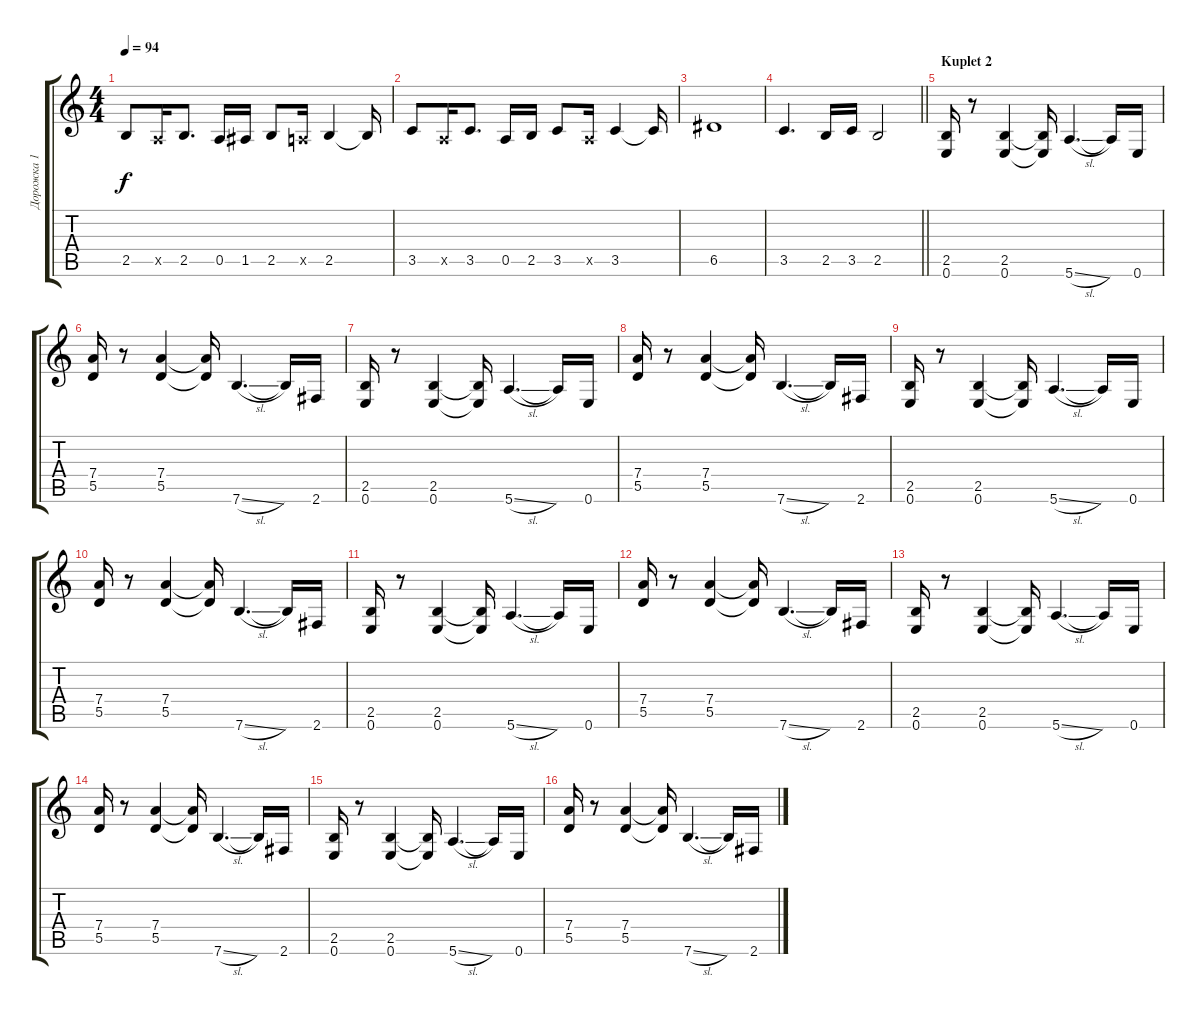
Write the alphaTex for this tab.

\track ("Дорожка 1" "Дорожка 1") {instrument acousticguitarsteel}
\staff {score tabs}
\tuning (E4 B3 G3 D3 A2 E2) {hide}
\ts (4 4)
\tempo 94
\clef g2
\ks c
2.5.8{dy f} 0.5{x}.16 2.5.8{d} 0.5.16 1.5.16 2.5.8 0.5{x}.16 2.5.4 2.5{t}.16 |
3.5.8 0.5{x}.16 3.5.8{d} 0.5.16 2.5.16 3.5.8 0.5{x}.16 3.5.4 3.5{t}.16 |
6.5.1 |
\barLineRight lightlight
3.5.4{d} 2.5.16 3.5.16 2.5.2 |
\section ("" "Kuplet 2")
(2.5 0.6).16 r.8 (2.5 0.6).4 (2.5{t} 0.6{t}).16 5.6{sl}.4{d} 5.6{t}.16 0.6.16 |
(7.4 5.5).16 r.8 (7.4 5.5).4 (7.4{t} 5.5{t}).16 7.6{sl}.4{d} 7.6{t}.16 2.6.16 |
(2.5 0.6).16 r.8 (2.5 0.6).4 (2.5{t} 0.6{t}).16 5.6{sl}.4{d} 5.6{t}.16 0.6.16 |
(7.4 5.5).16 r.8 (7.4 5.5).4 (7.4{t} 5.5{t}).16 7.6{sl}.4{d} 7.6{t}.16 2.6.16 |
(2.5 0.6).16 r.8 (2.5 0.6).4 (2.5{t} 0.6{t}).16 5.6{sl}.4{d} 5.6{t}.16 0.6.16 |
(7.4 5.5).16 r.8 (7.4 5.5).4 (7.4{t} 5.5{t}).16 7.6{sl}.4{d} 7.6{t}.16 2.6.16 |
(2.5 0.6).16 r.8 (2.5 0.6).4 (2.5{t} 0.6{t}).16 5.6{sl}.4{d} 5.6{t}.16 0.6.16 |
(7.4 5.5).16 r.8 (7.4 5.5).4 (7.4{t} 5.5{t}).16 7.6{sl}.4{d} 7.6{t}.16 2.6.16 |
(2.5 0.6).16 r.8 (2.5 0.6).4 (2.5{t} 0.6{t}).16 5.6{sl}.4{d} 5.6{t}.16 0.6.16 |
(7.4 5.5).16 r.8 (7.4 5.5).4 (7.4{t} 5.5{t}).16 7.6{sl}.4{d} 7.6{t}.16 2.6.16 |
(2.5 0.6).16 r.8 (2.5 0.6).4 (2.5{t} 0.6{t}).16 5.6{sl}.4{d} 5.6{t}.16 0.6.16 |
(7.4 5.5).16 r.8 (7.4 5.5).4 (7.4{t} 5.5{t}).16 7.6{sl}.4{d} 7.6{t}.16 2.6.16
